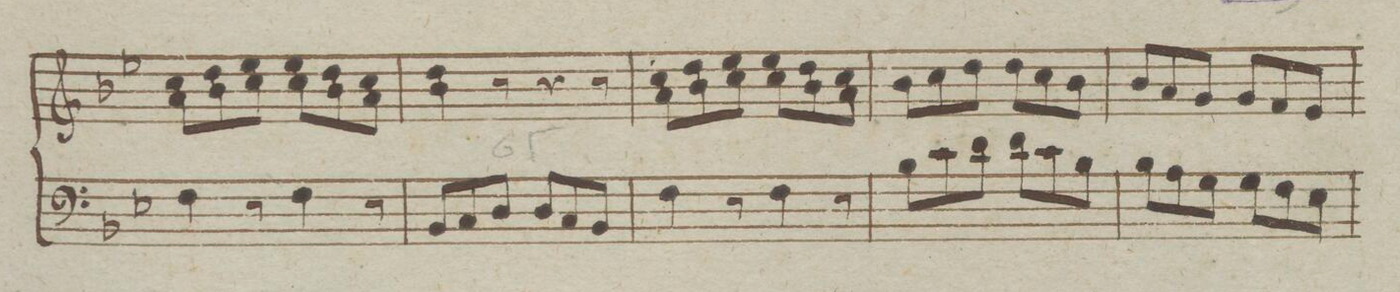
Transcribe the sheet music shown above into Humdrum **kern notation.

**kern
*I"Organo.
*clefF4
*k[b-e-]
*met(c)
*M6/8
4F\
8r
4F\
8r
=65
8BB-/L
8C/
8D/J
8D/L
8C/
8BB-/J
=66
4F\
8r
4F\
8r
=67
8B-\L
8c\
8d\J
8d\L
8c\
8B-\J
=68
8B-\L
8A\
8G\J
8G\L
8F\
8E-\J
=69
*-
